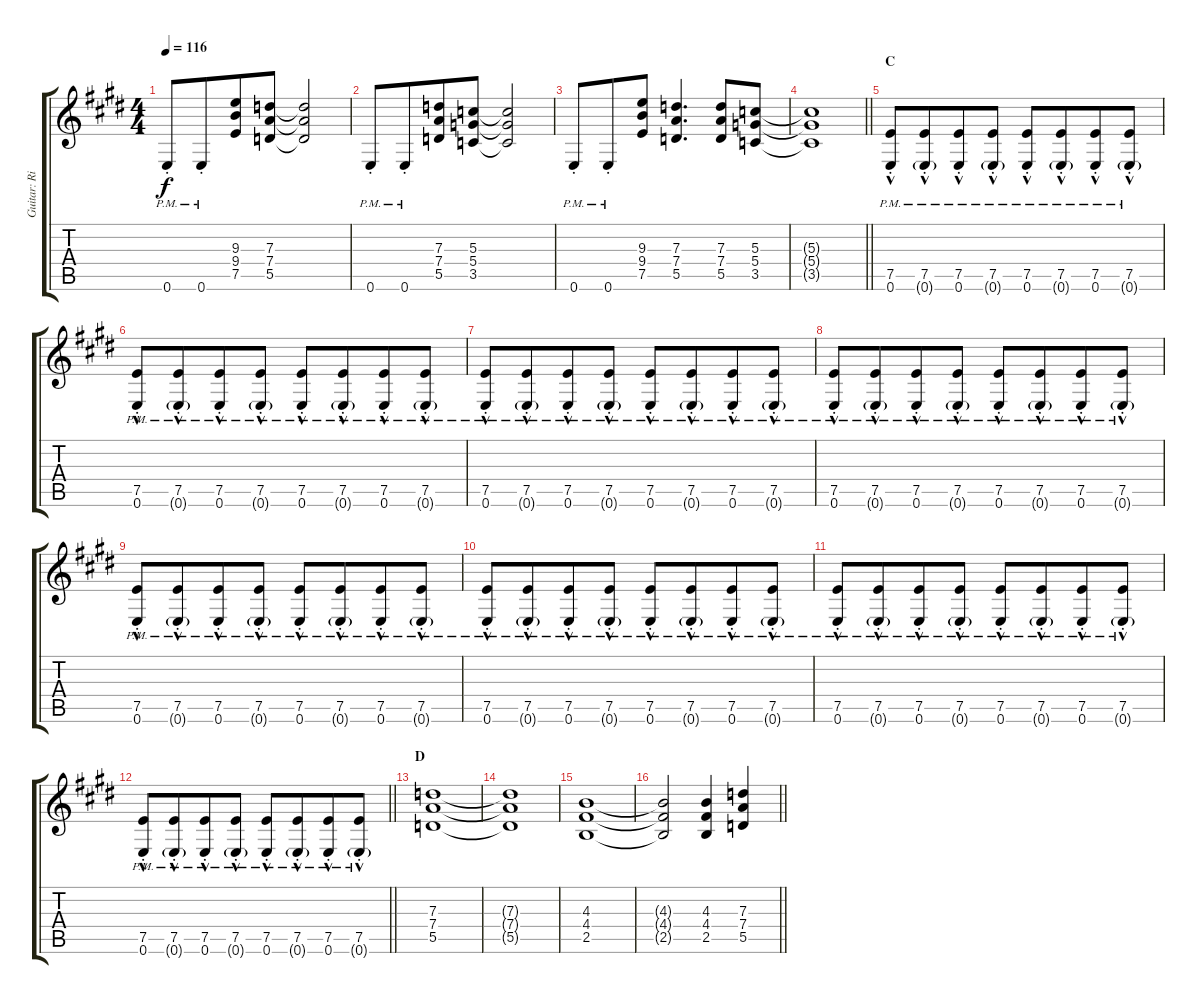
\track ("Guitar: Rik" "Guitar: Ri") {instrument overdrivenguitar}
\staff {score tabs}
\tuning (E4 B3 G3 D3 A2 E2) {hide}
\ts (4 4)
\tempo 116
\clef g2
\ks e
0.6{pm st}.8{dy f} 0.6{pm st}.8{beam merge} (9.3 9.4 7.5).8 (7.3 7.4 5.5).8 (7.3{t} 7.4{t} 5.5{t}).2 |
0.6{pm st}.8 0.6{pm st}.8{beam merge} (7.3 7.4 5.5).8 (5.3 5.4 3.5).8 (5.3{t} 5.4{t} 3.5{t}).2 |
0.6{pm st}.8 0.6{pm st}.8{beam merge} (9.3 9.4 7.5).8 (7.3 7.4 5.5).4{d} (7.3 7.4 5.5).8 (5.3 5.4 3.5).8 |
\barLineRight lightlight
(5.3{t} 5.4{t} 3.5{t}).1 |
\section ("" "C")
(7.5{hac pm st} 0.6{pm st}).8 (7.5{hac pm st} 0.6{g pm st}).8{beam merge} (7.5{hac pm st} 0.6{pm st}).8 (7.5{hac pm st} 0.6{g pm st}).8 (7.5{hac pm st} 0.6{pm st}).8 (7.5{hac pm st} 0.6{g pm st}).8{beam merge} (7.5{hac pm st} 0.6{pm st}).8 (7.5{hac pm st} 0.6{g pm st}).8 |
(7.5{hac pm st} 0.6{pm st}).8 (7.5{hac pm st} 0.6{g pm st}).8{beam merge} (7.5{hac pm st} 0.6{pm st}).8 (7.5{hac pm st} 0.6{g pm st}).8 (7.5{hac pm st} 0.6{pm st}).8 (7.5{hac pm st} 0.6{g pm st}).8{beam merge} (7.5{hac pm st} 0.6{pm st}).8 (7.5{hac pm st} 0.6{g pm st}).8 |
(7.5{hac pm st} 0.6{pm st}).8 (7.5{hac pm st} 0.6{g pm st}).8{beam merge} (7.5{hac pm st} 0.6{pm st}).8 (7.5{hac pm st} 0.6{g pm st}).8 (7.5{hac pm st} 0.6{pm st}).8 (7.5{hac pm st} 0.6{g pm st}).8{beam merge} (7.5{hac pm st} 0.6{pm st}).8 (7.5{hac pm st} 0.6{g pm st}).8 |
(7.5{hac pm st} 0.6{pm st}).8 (7.5{hac pm st} 0.6{g pm st}).8{beam merge} (7.5{hac pm st} 0.6{pm st}).8 (7.5{hac pm st} 0.6{g pm st}).8 (7.5{hac pm st} 0.6{pm st}).8 (7.5{hac pm st} 0.6{g pm st}).8{beam merge} (7.5{hac pm st} 0.6{pm st}).8 (7.5{hac pm st} 0.6{g pm st}).8 |
(7.5{hac pm st} 0.6{pm st}).8 (7.5{hac pm st} 0.6{g pm st}).8{beam merge} (7.5{hac pm st} 0.6{pm st}).8 (7.5{hac pm st} 0.6{g pm st}).8 (7.5{hac pm st} 0.6{pm st}).8 (7.5{hac pm st} 0.6{g pm st}).8{beam merge} (7.5{hac pm st} 0.6{pm st}).8 (7.5{hac pm st} 0.6{g pm st}).8 |
(7.5{hac pm st} 0.6{pm st}).8 (7.5{hac pm st} 0.6{g pm st}).8{beam merge} (7.5{hac pm st} 0.6{pm st}).8 (7.5{hac pm st} 0.6{g pm st}).8 (7.5{hac pm st} 0.6{pm st}).8 (7.5{hac pm st} 0.6{g pm st}).8{beam merge} (7.5{hac pm st} 0.6{pm st}).8 (7.5{hac pm st} 0.6{g pm st}).8 |
(7.5{hac pm st} 0.6{pm st}).8 (7.5{hac pm st} 0.6{g pm st}).8{beam merge} (7.5{hac pm st} 0.6{pm st}).8 (7.5{hac pm st} 0.6{g pm st}).8 (7.5{hac pm st} 0.6{pm st}).8 (7.5{hac pm st} 0.6{g pm st}).8{beam merge} (7.5{hac pm st} 0.6{pm st}).8 (7.5{hac pm st} 0.6{g pm st}).8 |
\barLineRight lightlight
(7.5{hac pm st} 0.6{pm st}).8 (7.5{hac pm st} 0.6{g pm st}).8{beam merge} (7.5{hac pm st} 0.6{pm st}).8 (7.5{hac pm st} 0.6{g pm st}).8 (7.5{hac pm st} 0.6{pm st}).8 (7.5{hac pm st} 0.6{g pm st}).8{beam merge} (7.5{hac pm st} 0.6{pm st}).8 (7.5{hac pm st} 0.6{g pm st}).8 |
\section ("" "D")
(7.3 7.4 5.5).1 |
(7.3{t} 7.4{t} 5.5{t}).1 |
(4.3 4.4 2.5).1 |
\barLineRight lightlight
(4.3{t} 4.4{t} 2.5{t}).2 (4.3 4.4 2.5).4 (7.3 7.4 5.5).4
